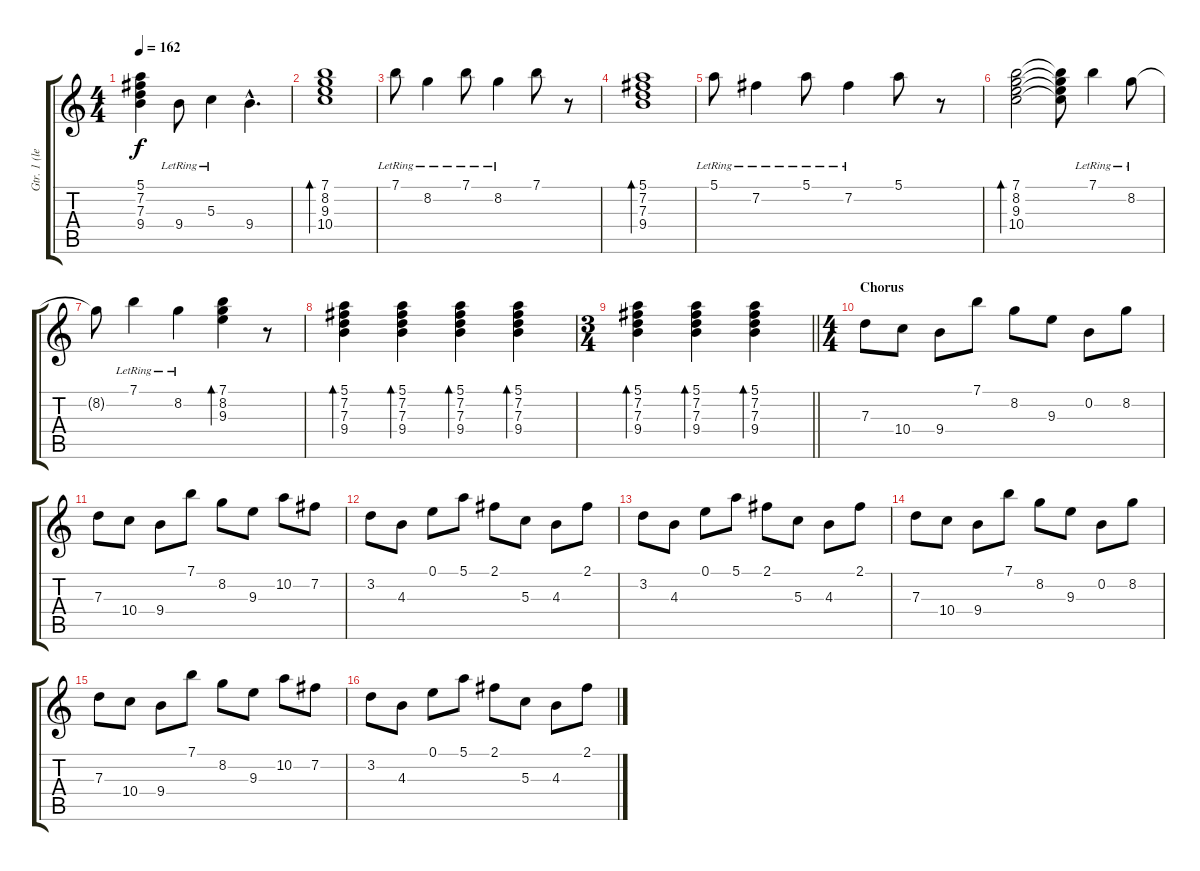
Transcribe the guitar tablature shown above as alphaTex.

\track ("Gtr. 1 (left)" "Gtr. 1 (le") {instrument electricguitarjazz}
\staff {score tabs}
\tuning (E4 B3 G3 D3 A2 D2) {hide}
\ts (4 4)
\tempo 162
\clef g2
\ks c
(5.1{t} 7.2{t} 7.3{t} 9.4{t}).4{dy f} 9.4{lr}.8 5.3{lr}.4 9.4{hac}.4{d} |
(7.1 8.2 9.3 10.4).1{bd 240} |
7.1{lr}.8 8.2{lr}.4 7.1{lr}.8 8.2{lr}.4 7.1.8 r.8 |
(5.1 7.2 7.3 9.4).1{bd 240} |
5.1{lr}.8 7.2{lr}.4 5.1{lr}.8 7.2{lr}.4 5.1.8 r.8 |
(7.1 8.2 9.3 10.4).2{bd 240} (7.1{t} 8.2{t} 9.3{t} 10.4{t}).8 7.1{lr}.4 8.2{lr}.8 |
8.2{t}.8 7.1{lr}.4 8.2{lr}.4 (7.1 8.2 9.3).4{bd 240} r.8 |
(5.1 7.2 7.3 9.4).4{bd 120} (5.1 7.2 7.3 9.4).4{bd 120} (5.1 7.2 7.3 9.4).4{bd 120} (5.1 7.2 7.3 9.4).4{bd 120} |
\ts (3 4)
\barLineRight lightlight
(5.1 7.2 7.3 9.4).4{bd 120} (5.1 7.2 7.3 9.4).4{bd 120} (5.1 7.2 7.3 9.4).4{bd 120} |
\ts (4 4)
\section ("" "Chorus")
7.3.8{instrument overdrivenguitar} 10.4.8 9.4.8 7.1.8 8.2.8 9.3.8 0.2.8 8.2.8 |
7.3.8 10.4.8 9.4.8 7.1.8 8.2.8 9.3.8 10.2.8 7.2.8 |
3.2.8 4.3.8 0.1.8 5.1.8 2.1.8 5.3.8 4.3.8 2.1.8 |
3.2.8 4.3.8 0.1.8 5.1.8 2.1.8 5.3.8 4.3.8 2.1.8 |
7.3.8{instrument overdrivenguitar} 10.4.8 9.4.8 7.1.8 8.2.8 9.3.8 0.2.8 8.2.8 |
7.3.8 10.4.8 9.4.8 7.1.8 8.2.8 9.3.8 10.2.8 7.2.8 |
3.2.8 4.3.8 0.1.8 5.1.8 2.1.8 5.3.8 4.3.8 2.1.8
